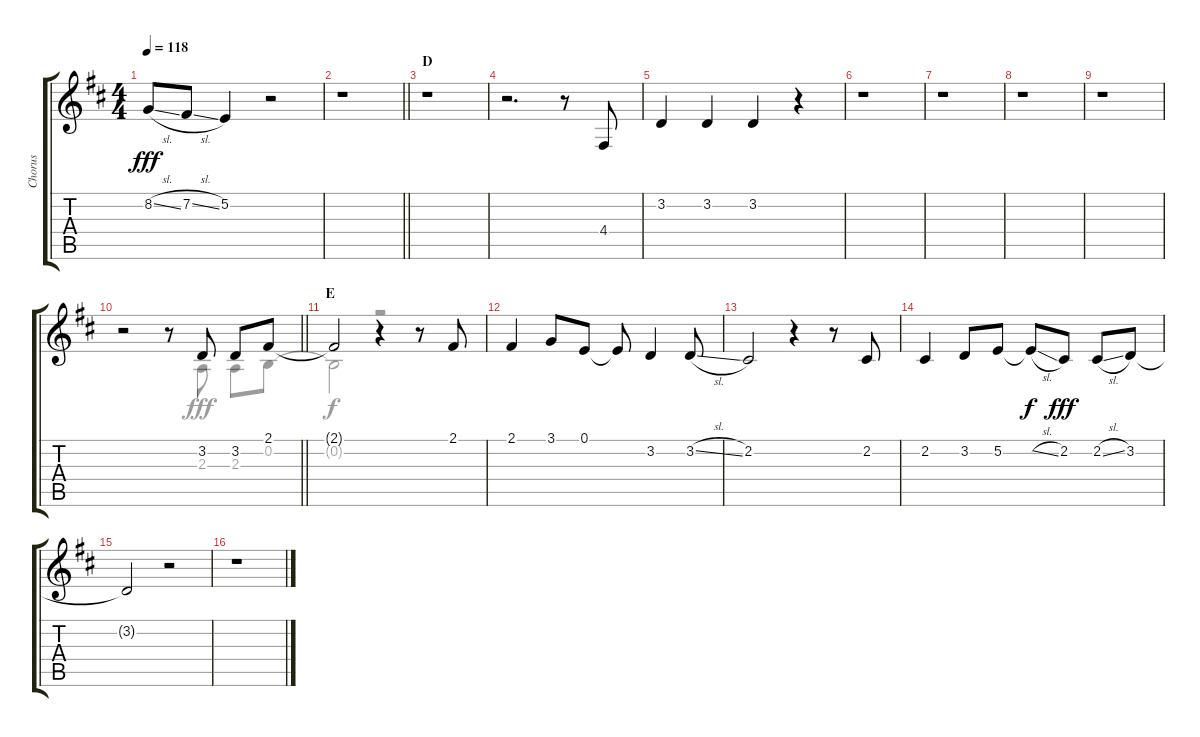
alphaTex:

\track ("Chorus" "Chorus") {instrument voiceoohs}
\staff {score tabs}
\tuning (E4 B3 G3 D3 A2 E2) {hide}
\voice
\ts (4 4)
\tempo 118
\clef g2
\ks d
8.2{sl t}.8{dy fff} 7.2{sl}.8 5.2.4 r.2 |
\barLineRight lightlight
r.1 |
\section ("" "D")
r.1 |
r.2{d} r.8 4.4.8 |
3.2.4 3.2.4 3.2.4 r.4 |
r.1 |
r.1 |
r.1 |
r.1 |
\barLineRight lightlight
r.2 r.8 3.2.8 3.2.8 2.1.8 |
\section ("" "E")
2.1{t}.2 r.4 r.8 2.1.8 |
2.1.4 3.1.8 0.1.8 0.1{t}.8 3.2.4 3.2{sl}.8 |
2.2.2 r.4 r.8 2.2.8 |
2.2.4 3.2.8 5.2.8 5.2{sl t}.8{dy f} 2.2.8{dy fff} 2.2{sl}.8 3.2.8 |
3.2{t}.2 r.2 |
r.1
\voice
\clef g2
\ottava regular
\simile none
\ks d
|
\barLineRight lightlight
|
|
|
|
|
|
|
|
\barLineRight lightlight
r.2 r.8 2.3.8 2.3.8 0.2.8 |
0.2{t}.2{dy f} r.2 |
|
|
|
|
